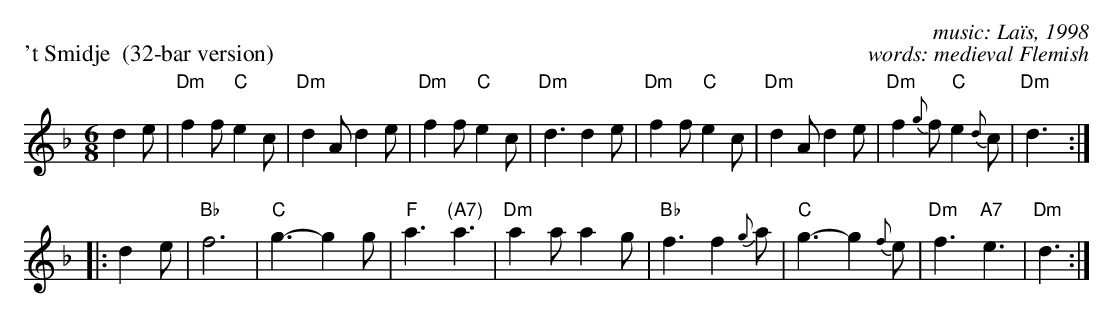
X:1
P: 't Smidje  (32-bar version)
C: music: La\"is, 1998
C: words: medieval Flemish
M: 6/8
L: 1/8
K: Dm
d2e |\
"Dm"f2f "C"e2c | "Dm"d2A d2e | "Dm"f2f "C"e2c | "Dm"d3 d2e |\
"Dm"f2f "C"e2c | "Dm"d2A d2e | "Dm"f2{g}f "C"e2{d}c | "Dm"d3 :|
|: d2e |\
"Bb"f6 | "C"g3- g2g | "F"a3 "(A7)"a3 | "Dm"a2a a2g |\
"Bb"f3 f2{g}a | "C"g3- g2{f}e | "Dm"f3 "A7"e3 | "Dm"d3 :|
